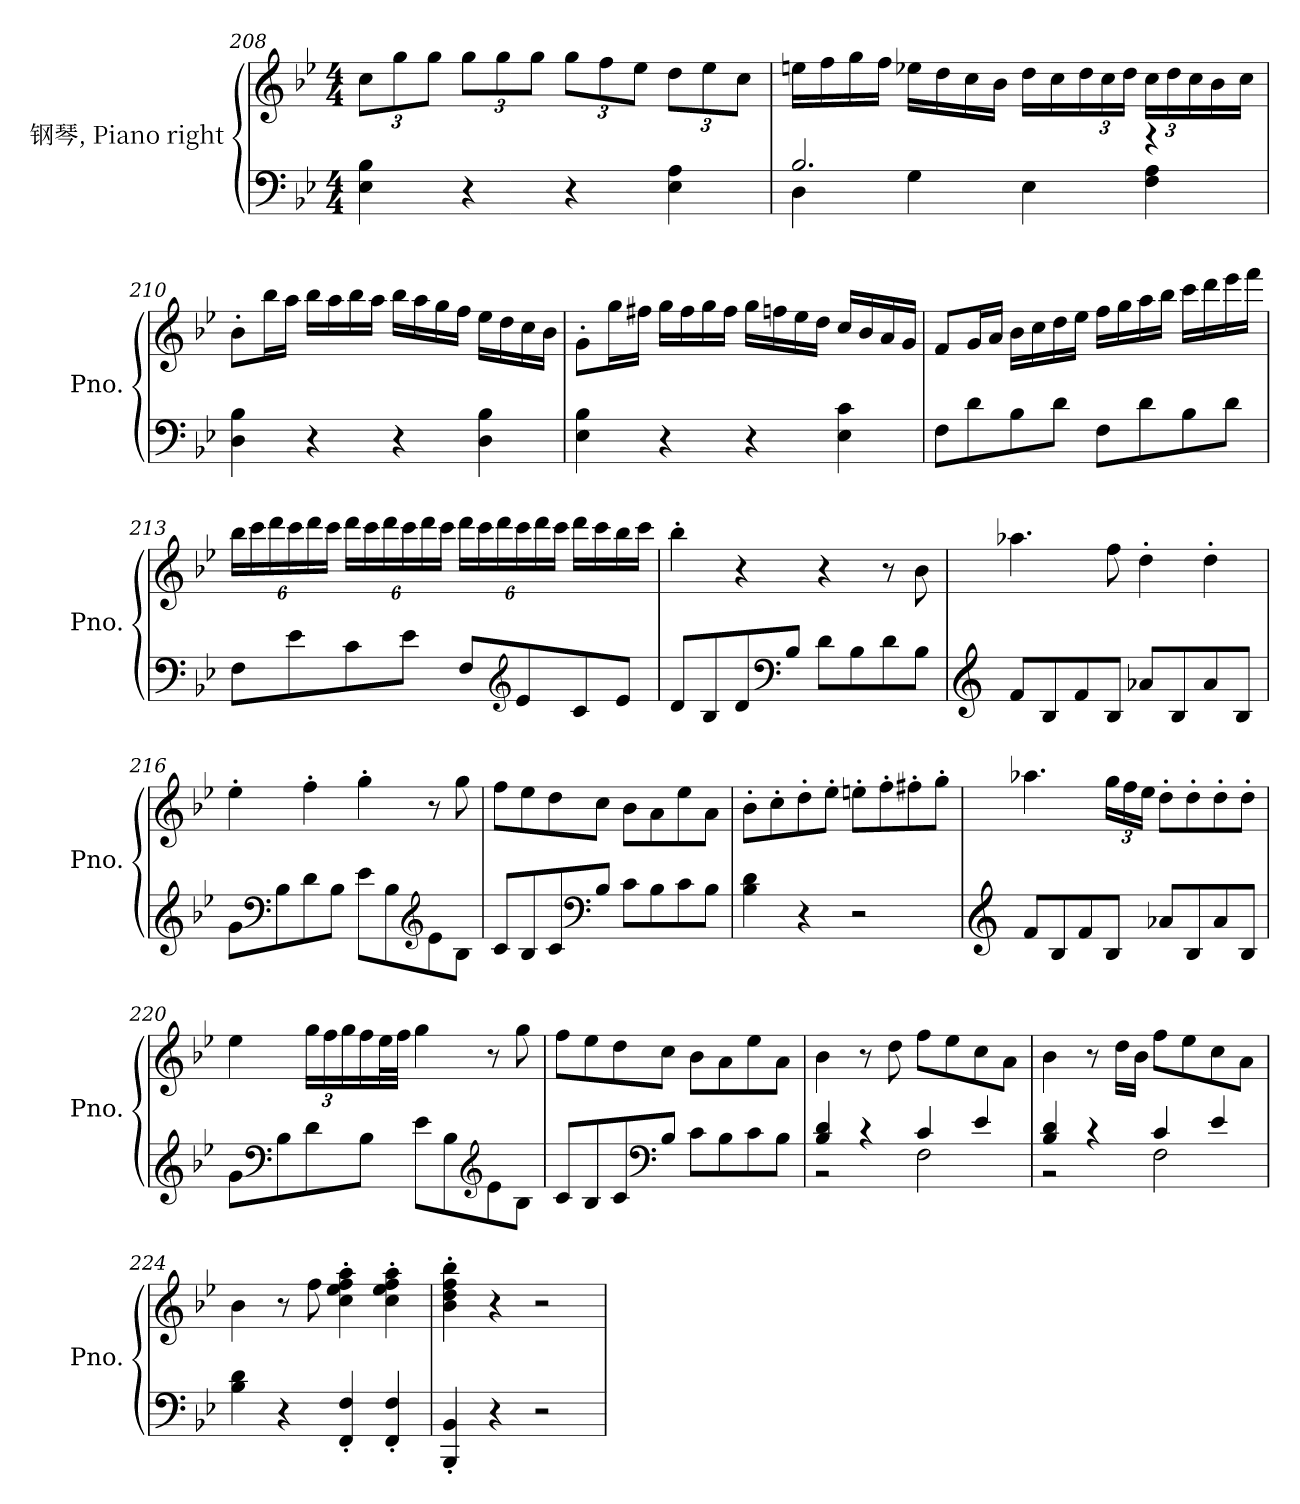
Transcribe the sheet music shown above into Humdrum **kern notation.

**kern	**kern
*part1	*part1
*staff2	*staff1
*I"钢琴, Piano right	*
*I'Pno.	*
*clefF4	*clefG2
*k[b-e-]	*k[b-e-]
*M4/4	*M4/4
*MM163	*MM163
*	*Xbrackettup
=208	=208
4E-\ 4B-\	12cc\L
.	12gg\
.	12gg\J
4r	12gg\L
.	12gg\
.	12gg\J
*	*MM166
4r	12gg\L
.	12ff\
.	12ee-\J
4E-\ 4A\	12dd\L
.	12ee-\
.	12cc\J
=209	=209
*^	*
2.B-/	4D\	16een\LL
.	.	16ff\
.	.	16gg\
.	.	16ff\JJ
*	*	*MM167
.	4G\	16ee-X\LL
.	.	16dd\
.	.	16cc\
.	.	16b-\JJ
.	4E-\	16dd\LL
.	.	16cc\
.	.	24dd\
.	.	24cc\
.	.	24dd\JJ
4r	4F\ 4A\	24cc\LL
.	.	24dd\
.	.	24cc\
.	.	16b-\
*	*	*MM160
.	.	16cc\JJ
*v	*v	*
!!LO:LB:g=z
=210	=210
4D\ 4B-\	8b-'\L
.	16bb-\L
.	16aa\JJ
*	*MM164
4r	16bb-\LL
.	16aa\
.	16bb-\
.	16aa\JJ
4r	16bb-\LL
.	16aa\
.	16gg\
.	16ff\JJ
4D\ 4B-\	16ee-\LL
.	16dd\
.	16cc\
.	16b-\JJ
=211	=211
*	*MM160
4E-\ 4B-\	8g'\L
*	*MM163
.	16gg\L
.	16ff#X\JJ
4r	16gg\LL
.	16ff#\
.	16gg\
.	16ff#\JJ
*	*MM162
4r	16gg\LL
.	16ffn\
.	16ee-\
.	16dd\JJ
4E-\ 4c\	16cc/LL
.	16b-/
.	16a/
.	16g/JJ
!!LO:PB:g=z
=212	=212
*	*MM162
8F\L	8f/L
*	*MM163
8d\	16g/L
.	16a/JJ
8B-\	16b-\LL
.	16cc\
8d\J	16dd\
.	16ee-\JJ
8F\L	16ff\LL
.	16gg\
8d\	16aa\
.	16bb-\JJ
8B-\	16ccc\LL
.	16ddd\
*	*MM169
8d\J	16eee-\
.	16fff\JJ
=213	=213
*	*MM164
8F\L	24bb-\LL
.	24ccc\
.	24ddd\
8e-\	24ccc\
.	24ddd\
.	24ccc\JJ
8c\	24ddd\LL
.	24ccc\
.	24ddd\
8e-\J	24ccc\
*	*MM166
.	24ddd\
.	24ccc\JJ
*	*MM166
8F/L	24ddd\LL
.	24ccc\
.	24ddd\
*clefG2	*
8e-/	24ccc\
.	24ddd\
.	24ccc\JJ
8c/	16ddd\LL
.	16ccc\
8e-/J	16bb-\
*	*MM163
.	16ccc\JJ
!!LO:LB:g=z
=214	=214
8d/L	4bb-'\
8B-/	.
*	*MM164
8d/	4r
*clefF4	*
8B-/J	.
8d\L	4r
8B-\	.
8d\	8r
*	*MM156
8B-\J	8b-\
=215	=215
*clefG2	*
*	*MM164
8f/L	4.aa-X\
8B-/	.
8f/	.
8B-/J	8ff\
8a-X/L	4dd'\
8B-/	.
8a-/	4dd'\
8B-/J	.
=216	=216
*	*MM162
8g\L	4ee-'\
*clefF4	*
8B-\	.
8d\	4ff'\
8B-\J	.
8e-\L	4gg'\
8B-\	.
*clefG2	*
8e-\	8r
*	*MM165
8B-\J	8gg\
=217	=217
*	*MM164
8c/L	8ff\L
8B-/	8ee-\
8c/	8dd\
*clefF4	*
8B-/J	8cc\J
8c\L	8b-\L
8B-\	8a\
*	*MM159
8c\	8ee-\
8B-\J	8a\J
!!LO:LB:g=z
=218	=218
*	*MM165
4B-\ 4d\	8b-'\L
.	8cc'\
4r	8dd'\
.	8ee-'\J
*	*MM164
2r	8een'\L
.	8ff'\
.	8ff#X'\
*	*MM158
.	8gg'\J
=219	=219
*clefG2	*
*	*MM165
8f/L	4.aa-X\
8B-/	.
8f/	.
8B-/J	24gg\LL
.	24ff\
.	24ee-\JJ
8a-X/L	8dd'\L
8B-/	8dd'\
8a-/	8dd'\
8B-/J	8dd'\J
=220	=220
*	*MM163
8g\L	4ee-\
*clefF4	*
8B-\	.
8d\	24gg\LL
.	24ff\
.	24gg\
8B-\J	16ff\
.	32ee-\L
.	32ff\JJJ
8e-\L	4gg\
8B-\	.
*clefG2	*
8e-\	8r
8B-\J	8gg\
!!LO:LB:g=z
=221	=221
8c/L	8ff\L
8B-/	8ee-\
8c/	8dd\
*clefF4	*
8B-/J	8cc\J
*	*MM161
8c\L	8b-\L
8B-\	8a\
*	*MM157
8c\	8ee-\
8B-\J	8a\J
=222	=222
*^	*
4B-/ 4d/	2r	4b-\
4r	.	8r
*	*	*MM162
.	.	8dd\
4c/	2F\	8ff\L
.	.	8ee-\
*	*	*MM159
4e-/	.	8cc\
.	.	8a\J
=223	=223	=223
4B-/ 4d/	2r	4b-\
4r	.	8r
*	*	*MM152
.	.	16dd\LL
.	.	16b-\JJ
*	*	*MM156
4c/	2F\	8ff\L
.	.	8ee-\
*	*	*MM153
4e-/	.	8cc\
.	.	8a\J
*v	*v	*
=224	=224
*	*MM144
4B-\ 4d\	4b-\
*	*MM153
4r	8r
.	8ff\
4FF/' 4F/'	4cc\' 4ee-\' 4ff\' 4aa\'
*	*MM147
4FF/' 4F/'	4cc\' 4ee-\' 4ff\' 4aa\'
=225	=225
4BBB-/' 4BB-/'	4b-\' 4dd\' 4ff\' 4bb-\'
*	*MM144
4r	4r
2r	2r
=	=
*-	*-
